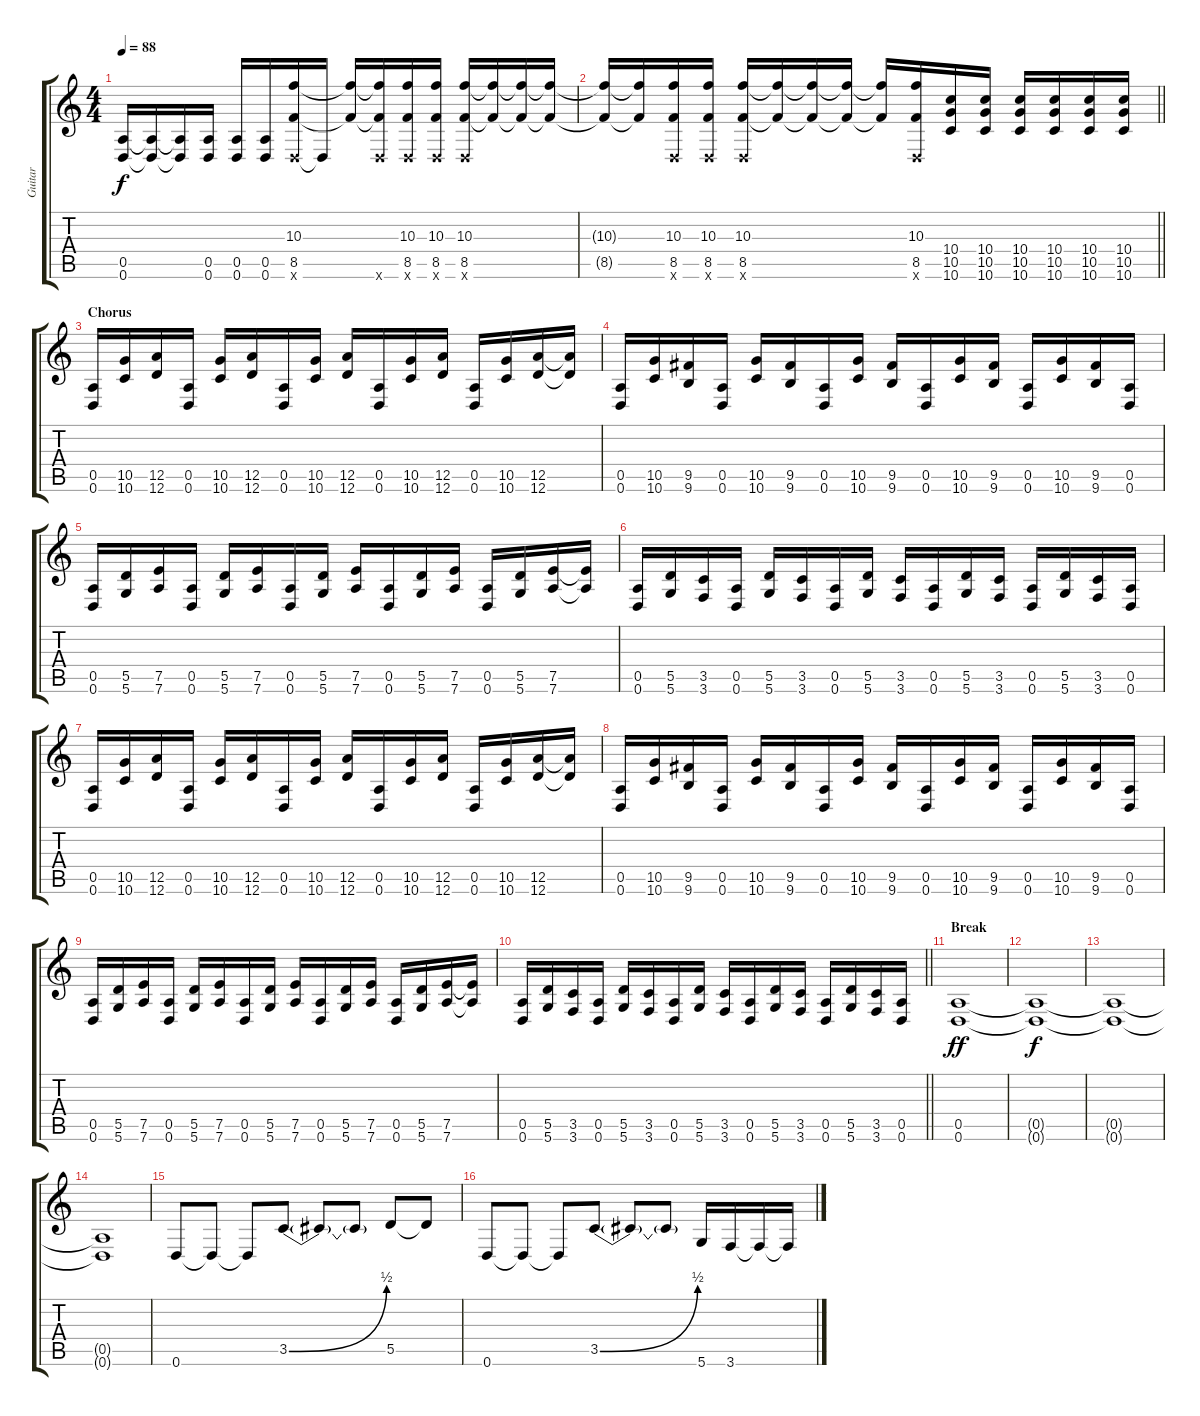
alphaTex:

\track ("Guitar" "Guitar") {instrument overdrivenguitar}
\staff {score tabs}
\tuning (E4 B3 G3 D3 A2 D2) {hide}
\ts (4 4)
\tempo 88
\clef g2
\ks c
(0.5 0.6).16{dy f} (0.5{t} 0.6{t}).16 (0.5{t} 0.6{t}).16 (0.5 0.6).16 (0.5 0.6).16 (0.5 0.6).16 (10.3 8.5 0.6{x}).16 0.6{t}.16 (10.3{t} 8.5{t}).16 (10.3{t} 8.5{t} 0.6{x}).16 (10.3 8.5 0.6{x}).16 (10.3 8.5 0.6{x}).16 (10.3 8.5 0.6{x}).16 (10.3{t} 8.5{t}).16 (10.3{t} 8.5{t}).16 (10.3{t} 8.5{t}).16 |
\barLineRight lightlight
(10.3{t} 8.5{t}).16 (10.3{t} 8.5{t}).16 (10.3 8.5 0.6{x}).16 (10.3 8.5 0.6{x}).16 (10.3 8.5 0.6{x}).16 (10.3{t} 8.5{t}).16 (10.3{t} 8.5{t}).16 (10.3{t} 8.5{t}).16 (10.3{t} 8.5{t}).16 (10.3 8.5 0.6{x}).16 (10.4 10.5 10.6).16 (10.4 10.5 10.6).16 (10.4 10.5 10.6).16 (10.4 10.5 10.6).16 (10.4 10.5 10.6).16 (10.4 10.5 10.6).16 |
\section ("" "Chorus")
(0.5 0.6).16 (10.5 10.6).16 (12.5 12.6).16 (0.5 0.6).16 (10.5 10.6).16 (12.5 12.6).16 (0.5 0.6).16 (10.5 10.6).16 (12.5 12.6).16 (0.5 0.6).16 (10.5 10.6).16 (12.5 12.6).16 (0.5 0.6).16 (10.5 10.6).16 (12.5 12.6).16 (12.5{t} 12.6{t}).16 |
(0.5 0.6).16 (10.5 10.6).16 (9.5 9.6).16 (0.5 0.6).16 (10.5 10.6).16 (9.5 9.6).16 (0.5 0.6).16 (10.5 10.6).16 (9.5 9.6).16 (0.5 0.6).16 (10.5 10.6).16 (9.5 9.6).16 (0.5 0.6).16 (10.5 10.6).16 (9.5 9.6).16 (0.5 0.6).16 |
(0.5 0.6).16 (5.5 5.6).16 (7.5 7.6).16 (0.5 0.6).16 (5.5 5.6).16 (7.5 7.6).16 (0.5 0.6).16 (5.5 5.6).16 (7.5 7.6).16 (0.5 0.6).16 (5.5 5.6).16 (7.5 7.6).16 (0.5 0.6).16 (5.5 5.6).16 (7.5 7.6).16 (7.5{t} 7.6{t}).16 |
(0.5 0.6).16 (5.5 5.6).16 (3.5 3.6).16 (0.5 0.6).16 (5.5 5.6).16 (3.5 3.6).16 (0.5 0.6).16 (5.5 5.6).16 (3.5 3.6).16 (0.5 0.6).16 (5.5 5.6).16 (3.5 3.6).16 (0.5 0.6).16 (5.5 5.6).16 (3.5 3.6).16 (0.5 0.6).16 |
(0.5 0.6).16 (10.5 10.6).16 (12.5 12.6).16 (0.5 0.6).16 (10.5 10.6).16 (12.5 12.6).16 (0.5 0.6).16 (10.5 10.6).16 (12.5 12.6).16 (0.5 0.6).16 (10.5 10.6).16 (12.5 12.6).16 (0.5 0.6).16 (10.5 10.6).16 (12.5 12.6).16 (12.5{t} 12.6{t}).16 |
(0.5 0.6).16 (10.5 10.6).16 (9.5 9.6).16 (0.5 0.6).16 (10.5 10.6).16 (9.5 9.6).16 (0.5 0.6).16 (10.5 10.6).16 (9.5 9.6).16 (0.5 0.6).16 (10.5 10.6).16 (9.5 9.6).16 (0.5 0.6).16 (10.5 10.6).16 (9.5 9.6).16 (0.5 0.6).16 |
(0.5 0.6).16 (5.5 5.6).16 (7.5 7.6).16 (0.5 0.6).16 (5.5 5.6).16 (7.5 7.6).16 (0.5 0.6).16 (5.5 5.6).16 (7.5 7.6).16 (0.5 0.6).16 (5.5 5.6).16 (7.5 7.6).16 (0.5 0.6).16 (5.5 5.6).16 (7.5 7.6).16 (7.5{t} 7.6{t}).16 |
\barLineRight lightlight
(0.5 0.6).16 (5.5 5.6).16 (3.5 3.6).16 (0.5 0.6).16 (5.5 5.6).16 (3.5 3.6).16 (0.5 0.6).16 (5.5 5.6).16 (3.5 3.6).16 (0.5 0.6).16 (5.5 5.6).16 (3.5 3.6).16 (0.5 0.6).16 (5.5 5.6).16 (3.5 3.6).16 (0.5 0.6).16 |
\section ("" "Break")
(0.5 0.6).1{dy ff} |
(0.5{t} 0.6{t}).1{dy f} |
(0.5{t} 0.6{t}).1{volume 0} |
(0.5{t} 0.6{t}).1 |
0.6.8{volume 14} 0.6{t}.8 0.6{t}.8 3.5{be (bend 0 0 60 2)}.8 3.5{t}.8 3.5{t}.8 5.5.8 5.5{t}.8 |
0.6.8 0.6{t}.8 0.6{t}.8 3.5{be (bend 0 0 60 2)}.8 3.5{t}.8 3.5{t}.8 5.6.16 3.6.16 3.6{t}.16 3.6{t}.16
